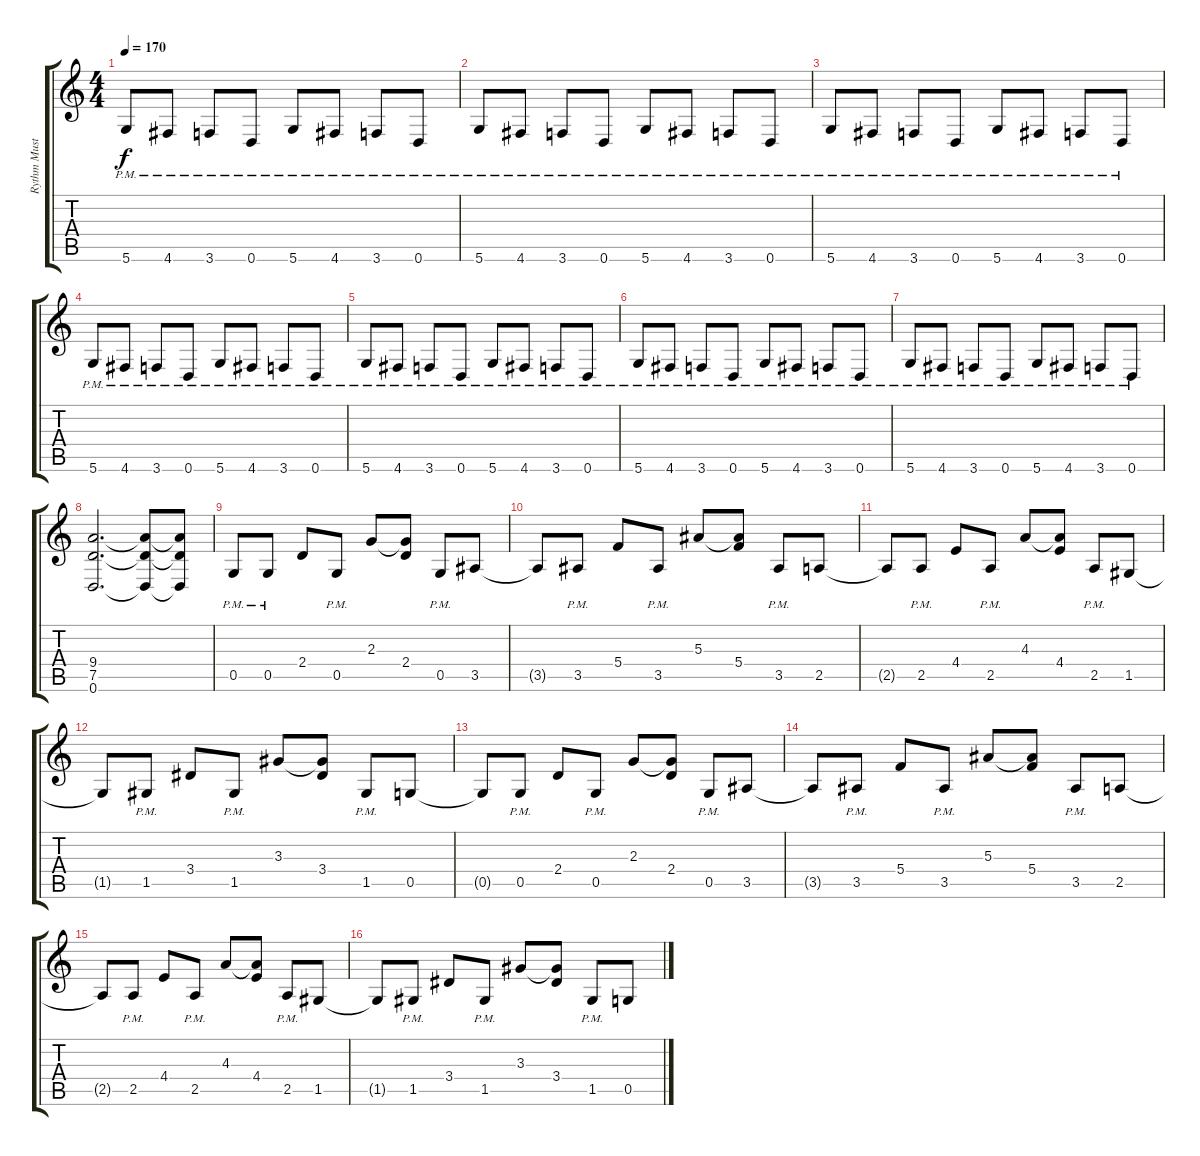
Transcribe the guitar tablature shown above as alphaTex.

\track ("Rythm Mustaine" "Rythm Must") {instrument distortionguitar}
\staff {score tabs}
\tuning (D4 A3 F3 C3 G2 D2) {hide}
\ts (4 4)
\tempo 170
\clef g2
\ks c
5.6{pm}.8{dy f} 4.6{pm}.8 3.6{pm}.8 0.6{pm}.8 5.6{pm}.8 4.6{pm}.8 3.6{pm}.8 0.6{pm}.8 |
5.6{pm}.8 4.6{pm}.8 3.6{pm}.8 0.6{pm}.8 5.6{pm}.8 4.6{pm}.8 3.6{pm}.8 0.6{pm}.8 |
5.6{pm}.8 4.6{pm}.8 3.6{pm}.8 0.6{pm}.8 5.6{pm}.8 4.6{pm}.8 3.6{pm}.8 0.6{pm}.8 |
5.6{pm}.8 4.6{pm}.8 3.6{pm}.8 0.6{pm}.8 5.6{pm}.8 4.6{pm}.8 3.6{pm}.8 0.6{pm}.8 |
5.6{pm}.8 4.6{pm}.8 3.6{pm}.8 0.6{pm}.8 5.6{pm}.8 4.6{pm}.8 3.6{pm}.8 0.6{pm}.8 |
5.6{pm}.8 4.6{pm}.8 3.6{pm}.8 0.6{pm}.8 5.6{pm}.8 4.6{pm}.8 3.6{pm}.8 0.6{pm}.8 |
5.6{pm}.8 4.6{pm}.8 3.6{pm}.8 0.6{pm}.8 5.6{pm}.8 4.6{pm}.8 3.6{pm}.8 0.6{pm}.8 |
(9.4 7.5 0.6).2{d} (9.4{t} 7.5{t} 0.6{t}).8 (9.4{t} 7.5{t} 0.6{t}).8 |
0.5{pm}.8 0.5{pm}.8 2.4.8 0.5{pm}.8 2.3.8 (2.3{t} 2.4).8 0.5{pm}.8 3.5.8 |
3.5{t}.8 3.5{pm}.8 5.4.8 3.5{pm}.8 5.3.8 (5.3{t} 5.4).8 3.5{pm}.8 2.5.8 |
2.5{t}.8 2.5{pm}.8 4.4.8 2.5{pm}.8 4.3.8 (4.3{t} 4.4).8 2.5{pm}.8 1.5.8 |
1.5{t}.8 1.5{pm}.8 3.4.8 1.5{pm}.8 3.3.8 (3.3{t} 3.4).8 1.5{pm}.8 0.5.8 |
0.5{t}.8 0.5{pm}.8 2.4.8 0.5{pm}.8 2.3.8 (2.3{t} 2.4).8 0.5{pm}.8 3.5.8 |
3.5{t}.8 3.5{pm}.8 5.4.8 3.5{pm}.8 5.3.8 (5.3{t} 5.4).8 3.5{pm}.8 2.5.8 |
2.5{t}.8 2.5{pm}.8 4.4.8 2.5{pm}.8 4.3.8 (4.3{t} 4.4).8 2.5{pm}.8 1.5.8 |
1.5{t}.8 1.5{pm}.8 3.4.8 1.5{pm}.8 3.3.8 (3.3{t} 3.4).8 1.5{pm}.8 0.5.8
